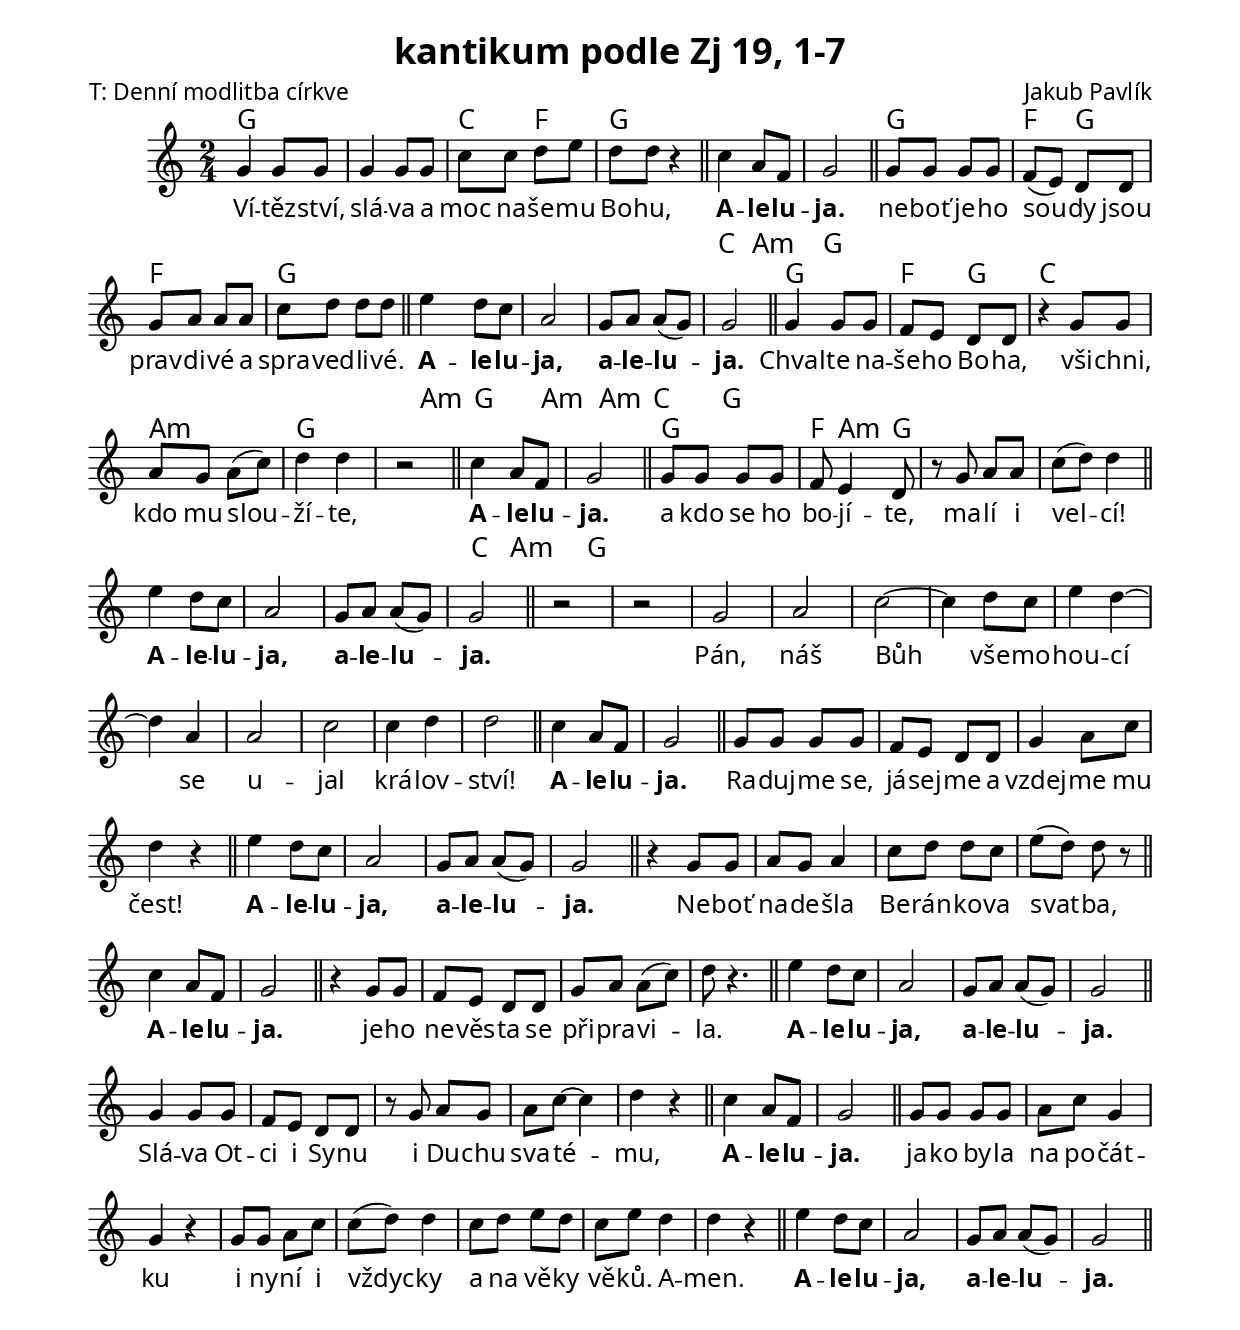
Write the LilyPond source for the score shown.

\version "2.17.24"

\include "../../spolecne/layout.ly"
\include "../../spolecne/tiraz.ly"

\header {
  title = "kantikum podle Zj 19, 1-7"
  composer = "Jakub Pavlík"
  poet = \markup\column{
           \line{"T: Denní modlitba církve"}
  }
}

\layout {
  ragged-last = ##f

  \context {
    \Score
    \remove Bar_number_engraver
  }
  \context {
    \Staff
    \remove Custos_engraver
  }
}

\paper {
  ragged-bottom = ##t
}

lb = { \override LyricText #'font-series = #'bold }
ln = { \revert LyricText #'font-series }

% text aleluja
al = \lyricmode { \lb A -- le -- lu -- ja. \ln }
alal = \lyricmode { \lb A -- le -- lu -- ja, a -- le -- lu -- ja. \ln }

text = \lyricmode {
  Ví -- těz -- ství, slá -- va a moc na -- še -- mu Bo -- hu,
  \al
  ne -- boť je -- ho sou -- dy jsou prav -- di -- vé a spra -- ved -- li -- vé.
  \alal

  Chval -- te na -- še -- ho Bo -- ha, vši -- chni, kdo mu slou -- ží -- te,
  \al
  a kdo se ho bo -- jí -- te, ma -- lí i vel -- cí!
  \alal

  Pán, náš Bůh
  % vše -- vlád -- ný
  vše -- mo -- hou -- cí
  se u -- jal krá -- lov -- ství!
  \al
  Ra -- duj -- me se, já -- sej -- me a vzdej -- me mu čest!
  \alal

  Ne -- boť na -- de -- šla Be -- rán -- ko -- va svat -- ba,
  \al
  je -- ho ne -- věs -- ta se při -- pra -- vi -- la.
  \alal

  Slá -- va Ot -- ci i Sy -- nu
  i Du -- chu sva -- té -- mu,
  \al
  ja -- ko by -- la na po -- čát -- ku i ny -- ní i vždyc -- ky
  a na vě -- ky vě -- ků. A -- men.
  \alal
}

cal = \chords { c4 a4:m g2 }
calal = \chords { a4:m g a2:m a4:m c g2 } % divne

akordy = \chords {
  % Vitezstvi
  g1 c4 f g2 \cal
  g2 f4 g4 f2 g2 \calal

  % Chvalte
  g2 f4 g4 c2 a2:m g1 \cal
  g2 f8 a4:m g8
}

% melodie aleluja
mal = \relative c'' { c4 a8 f g2 \bar "||" }
malal = \relative c'' { e4 d8 c a2 g8 a a( g) g2 \bar "||" }

melodie = \relative c'' {
  \override Score.RehearsalMark #'break-align-symbols = #'(staff-bar)
  % chci znacky na konci radku, ne na zacatku noveho
  \override Score.RehearsalMark #'break-visibility = #begin-of-line-invisible

  \time 2/4
  % Vitezstvi
  g4 g8 g g4 g8 g c c d e d d r4 \bar "||"
  \mal
  g,8 g g g f( e) d d g a a a c d d d \bar "||"
  \malal

  % Chvalte
  g,4 g8 g f e d d r4 g8 g a g a( c) d4 d r2 \bar "||"
  \mal
  g,8 g g g f e4 d8 r g a a c( d) d4 \bar "||"
  \malal

  % Pan
  r2 r
  g,2 a c~ c4 d8 c e4 d~ d
  a4 a2 c c4 d d2 \bar "||"
  \mal
  g,8 g g g f e d d g4 a8 c d4 r \bar "||"
  \malal

  % Nebot
  r4 g,8 g a g a4 c8 d d c e( d) d r \bar "||"
  \mal
  r4 g,8 g f e d d g a a( c) d r4. \bar "||"
  \malal

  % Slava
  g,4 g8 g f e d d
  r8 g a g a c~ c4 d r \bar "||"
  \mal
  % jako byla
  g,8 g g g a c g4 g r g8 g a c c( d) d4
  c8 d e d c e d4 d r \bar "||"
  \malal
}

% zalm
\score {
  <<
    % takhle se da snadno transponovat - treba g->d pro me
    %\transpose g' d' {
      \akordy
    %}
    %\transpose g' d' {
      \melodie
    %}
    \addlyrics { \text }
  >>
  \header{
    piece = ""
  }
}
